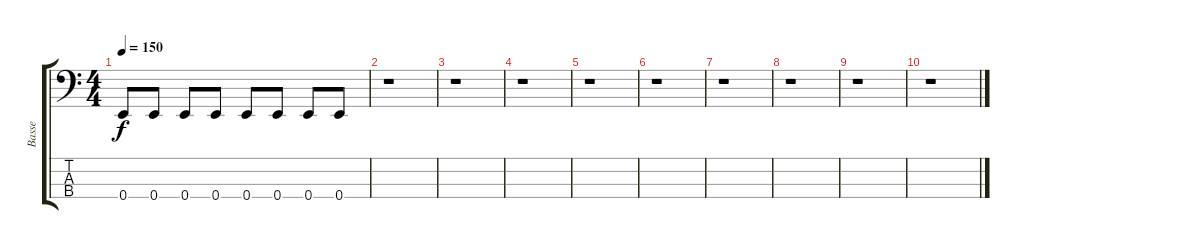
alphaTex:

\track ("Basse" "Basse") {instrument electricbassfinger}
\staff {score tabs}
\tuning (G2 D2 A1 E1) {hide}
\ts (4 4)
\tempo 150
\clef f4
\ks c
0.4.8{dy f} 0.4.8 0.4.8 0.4.8 0.4.8 0.4.8 0.4.8 0.4.8 |
r.1 |
r.1 |
r.1 |
r.1 |
r.1 |
r.1 |
r.1 |
r.1 |
r.1
